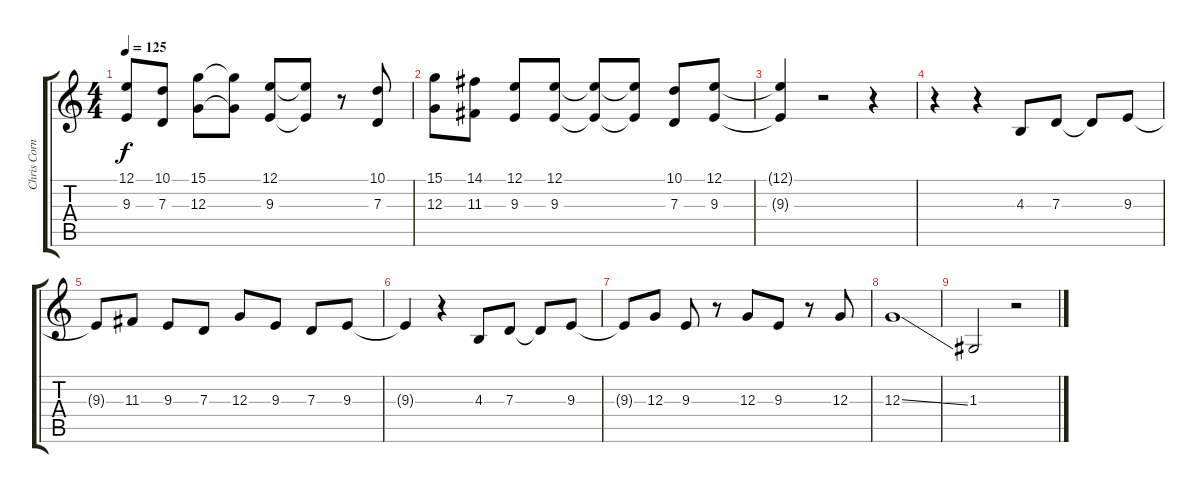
\track ("Chris Cornell - Vocals" "Chris Corn") {instrument tenorsax}
\staff {score tabs}
\tuning (E4 B3 G3 D3 A2 D2) {hide}
\ts (4 4)
\tempo 125
\clef g2
\ks c
(12.1{t} 9.3{t}).8{dy f} (10.1 7.3).8 (15.1 12.3).8 (15.1{t} 12.3{t}).8 (12.1 9.3).8 (12.1{t} 9.3{t}).8 r.8 (10.1 7.3).8 |
(15.1 12.3).8 (14.1 11.3).8 (12.1 9.3).8 (12.1 9.3).8 (12.1{t} 9.3{t}).8 (12.1{t} 9.3{t}).8 (10.1 7.3).8 (12.1 9.3).8 |
(12.1{t} 9.3{t}).4 r.2 r.4 |
r.4 r.4 4.3.8 7.3.8 7.3{t}.8 9.3.8 |
9.3{t}.8 11.3.8 9.3.8 7.3.8 12.3.8 9.3.8 7.3.8 9.3.8 |
9.3{t}.4 r.4 4.3.8 7.3.8 7.3{t}.8 9.3.8 |
9.3{t}.8 12.3.8 9.3.8 r.8 12.3.8 9.3.8 r.8 12.3.8 |
12.3{ss}.1 |
1.3.2 r.2
